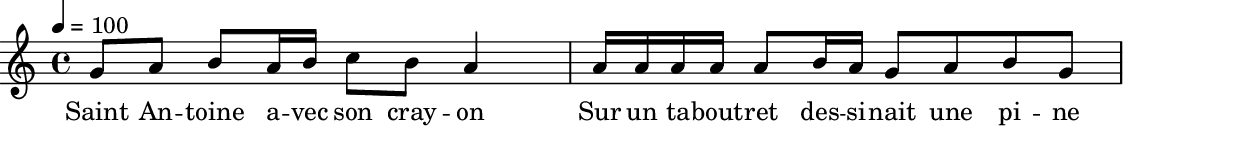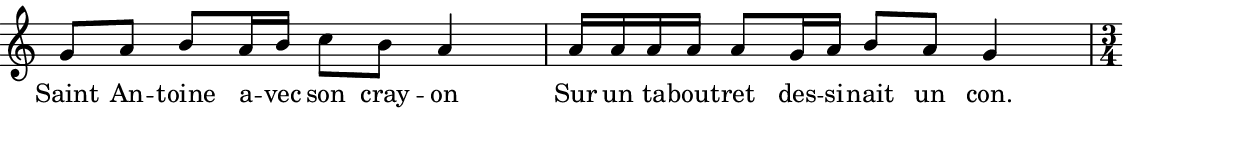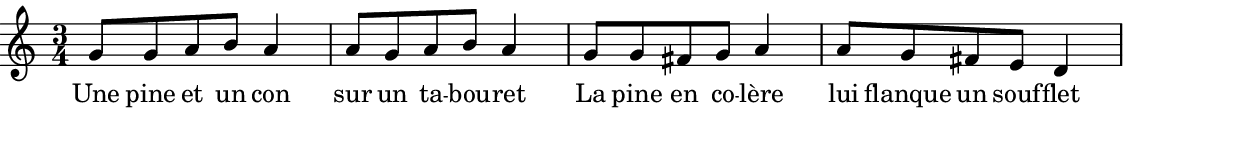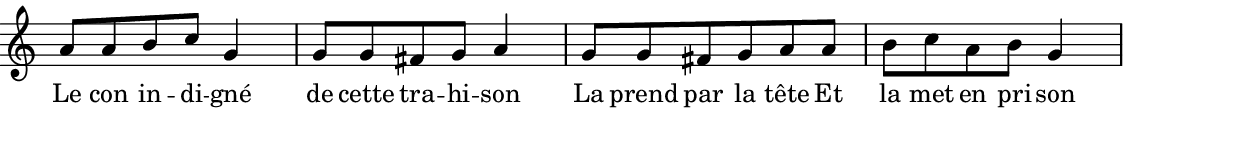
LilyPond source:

%% Generated by lilypond-book
%% Options: [indent=0\mm]
\include "lilypond-book-preamble.ly"


% ****************************************************************
% Start cut-&-pastable-section
% ****************************************************************

#(ly:set-option 'eps-box-padding 3.000000)



\paper {
  indent = 0\mm
}

\layout {
  
}




% ****************************************************************
% ly snippet:
% ****************************************************************
\sourcefilename "yvesdefrance_30.ly"
\sourcefileline 0
\version "2.16.0"
\include "italiano.ly"

\header {
	title = "Chant de travail - 30"
	subtitle = "Collecté par Yves Defrance"
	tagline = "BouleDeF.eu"
}

\score {
	\new Staff \relative sib' {
		\clef "treble"
		\time 4/4
		\tempo 4 = 100

		| sol8 la si la16 si do8 si la4
		| la16 la la la la8 si16 la sol8 la si sol
		| sol la si la16 si do8 si la4
		| la16 la la la la8 sol16 la si8 la sol4
		\break

		\time 3/4
		| sol8 sol la si la4
		| la8 sol la si la4
		| sol8 sol fad sol la4
		| la8 sol fad mi re4
		| la'8 la si do sol4
		| sol8 sol fad sol la4
		| sol8 sol fad sol la la
		| si8 do la si sol4
	}
	\addlyrics {
		| Saint An -- toine a -- vec son cray -- on
		| Sur un ta -- bout -- ret des -- si -- nait une pi -- ne
		| Saint An -- toine a -- vec son cray -- on
		| Sur un ta -- bout -- ret des -- si -- nait un con.

		| Une pine et un con
		| sur un ta -- bou -- ret
		| La pine en co -- lère
		| lui flanque un souf -- flet
		| Le con in -- di -- gné
		| de cette tra -- hi -- son
		| La prend par la tête Et
		| la met en pri -- son
	}
	\layout {}
	\midi {}
}




% ****************************************************************
% end ly snippet
% ****************************************************************
